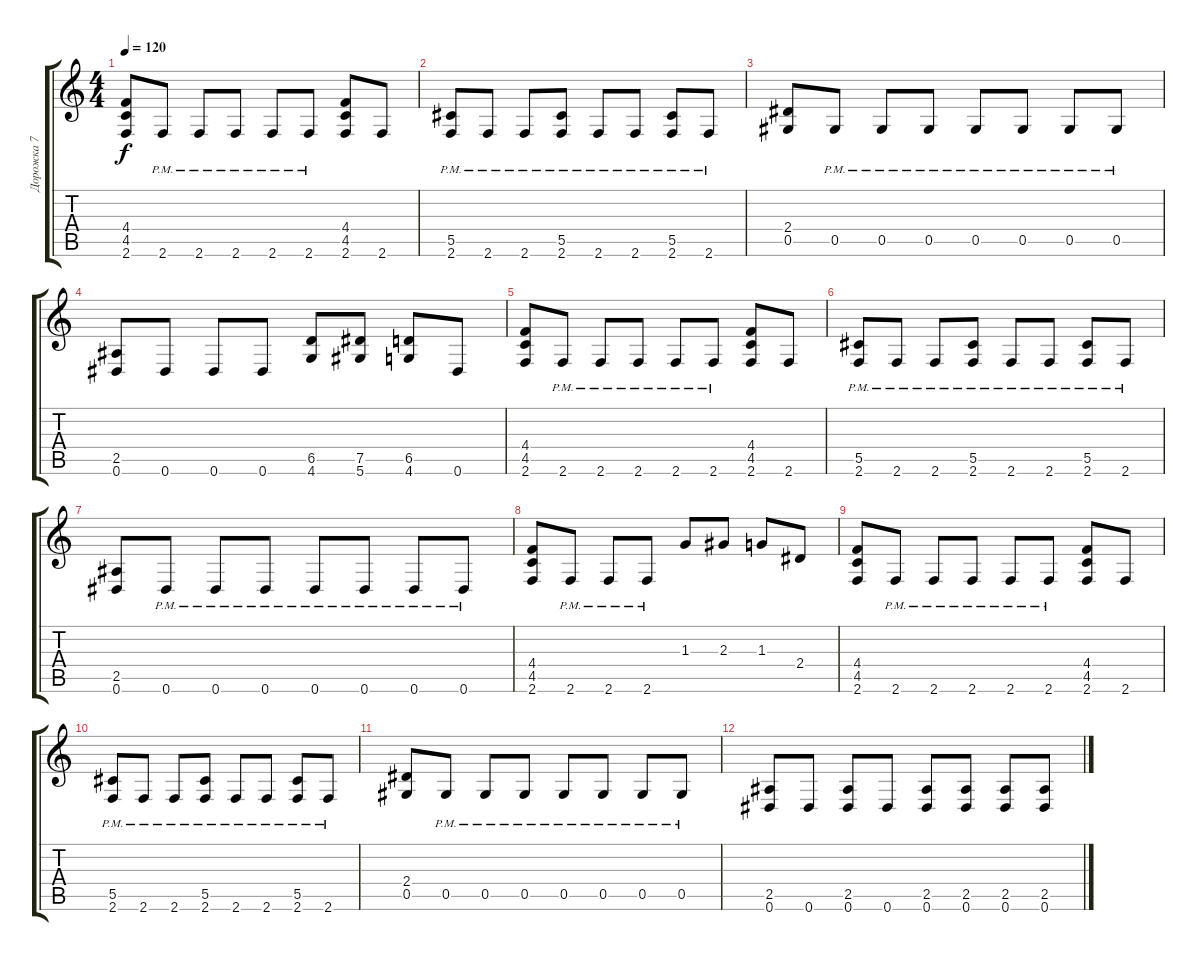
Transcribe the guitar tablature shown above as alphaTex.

\track ("Дорожка 7" "Дорожка 7") {instrument distortionguitar}
\staff {score tabs}
\tuning (Eb4 Bb3 Gb3 Db3 Ab2 Eb2) {hide}
\ts (4 4)
\tempo 120
\clef g2
\ks c
(4.4 4.5 2.6).8{dy f} 2.6{pm}.8 2.6{pm}.8 2.6{pm}.8 2.6{pm}.8 2.6{pm}.8 (4.4 4.5 2.6).8 2.6.8 |
(5.5 2.6{pm}).8 2.6{pm}.8 2.6{pm}.8 (5.5 2.6{pm}).8 2.6{pm}.8 2.6{pm}.8 (5.5 2.6{pm}).8 2.6{pm}.8 |
(2.4 0.5).8 0.5{pm}.8 0.5{pm}.8 0.5{pm}.8 0.5{pm}.8 0.5{pm}.8 0.5{pm}.8 0.5{pm}.8 |
(2.5 0.6).8 0.6.8 0.6.8 0.6.8 (6.5 4.6).8 (7.5 5.6).8 (6.5 4.6).8 0.6.8 |
(4.4 4.5 2.6).8 2.6{pm}.8 2.6{pm}.8 2.6{pm}.8 2.6{pm}.8 2.6{pm}.8 (4.4 4.5 2.6).8 2.6.8 |
(5.5 2.6{pm}).8 2.6{pm}.8 2.6{pm}.8 (5.5 2.6{pm}).8 2.6{pm}.8 2.6{pm}.8 (5.5 2.6{pm}).8 2.6{pm}.8 |
(2.5 0.6).8 0.6{pm}.8 0.6{pm}.8 0.6{pm}.8 0.6{pm}.8 0.6{pm}.8 0.6{pm}.8 0.6{pm}.8 |
(4.4 4.5 2.6).8 2.6{pm}.8 2.6{pm}.8 2.6{pm}.8 1.3.8 2.3.8 1.3.8 2.4.8 |
(4.4 4.5 2.6).8 2.6{pm}.8 2.6{pm}.8 2.6{pm}.8 2.6{pm}.8 2.6{pm}.8 (4.4 4.5 2.6).8 2.6.8 |
(5.5 2.6{pm}).8 2.6{pm}.8 2.6{pm}.8 (5.5 2.6{pm}).8 2.6{pm}.8 2.6{pm}.8 (5.5 2.6{pm}).8 2.6{pm}.8 |
(2.4 0.5).8 0.5{pm}.8 0.5{pm}.8 0.5{pm}.8 0.5{pm}.8 0.5{pm}.8 0.5{pm}.8 0.5{pm}.8 |
(2.5 0.6).8 0.6.8 (2.5 0.6).8 0.6.8 (2.5 0.6).8 (2.5 0.6).8 (2.5 0.6).8 (2.5 0.6).8
